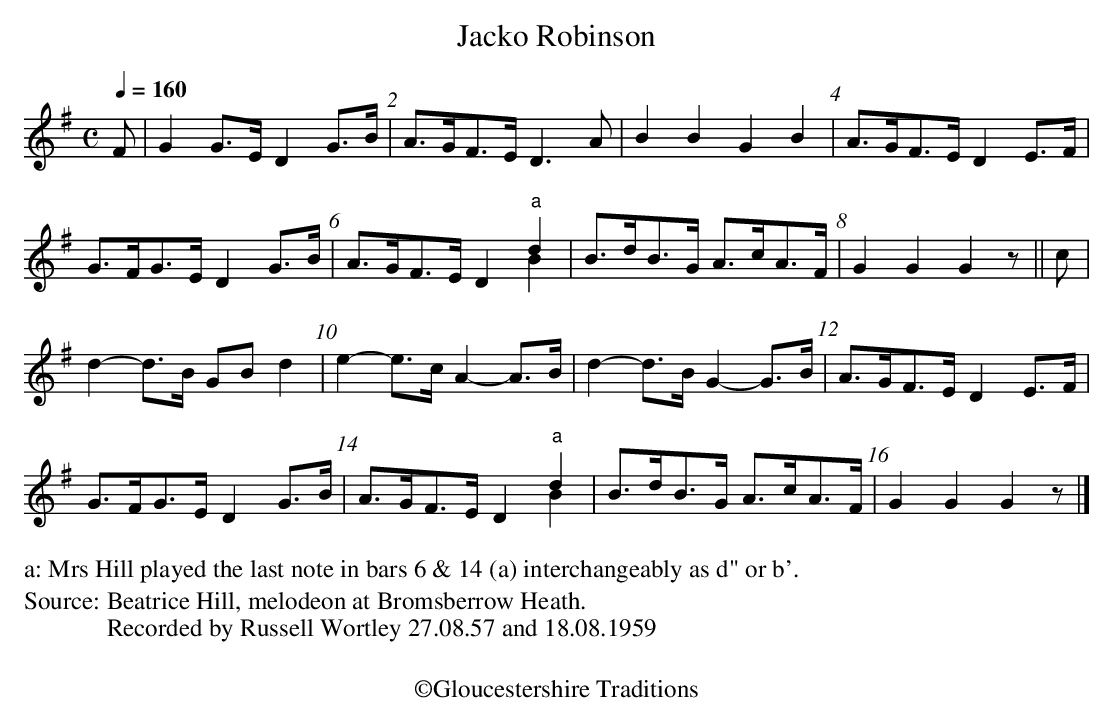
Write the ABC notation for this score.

X:1
T:Jacko Robinson
Q:1/4=160
M:C
L:1/8
K:G
F|  G2 G>E D2 G>B |A>GF>E D3 A| B2B2G2B2| A>GF>E D2 E>F |
G>FG>E D2 G>B |A>GF>E D2 "^a"d2&x6B2|B>dB>G A>cA>F |G2G2G2z||c |
d2-d>B GB d2 | e2-e>c A2-A>B|d2-d>B G2-G>B| A>GF>E D2 E>F |
G>FG>E D2G>B|A>GF>E D2 "^a"d2&x6B2|B>dB>G A>cA>F |G2G2G2z|]
